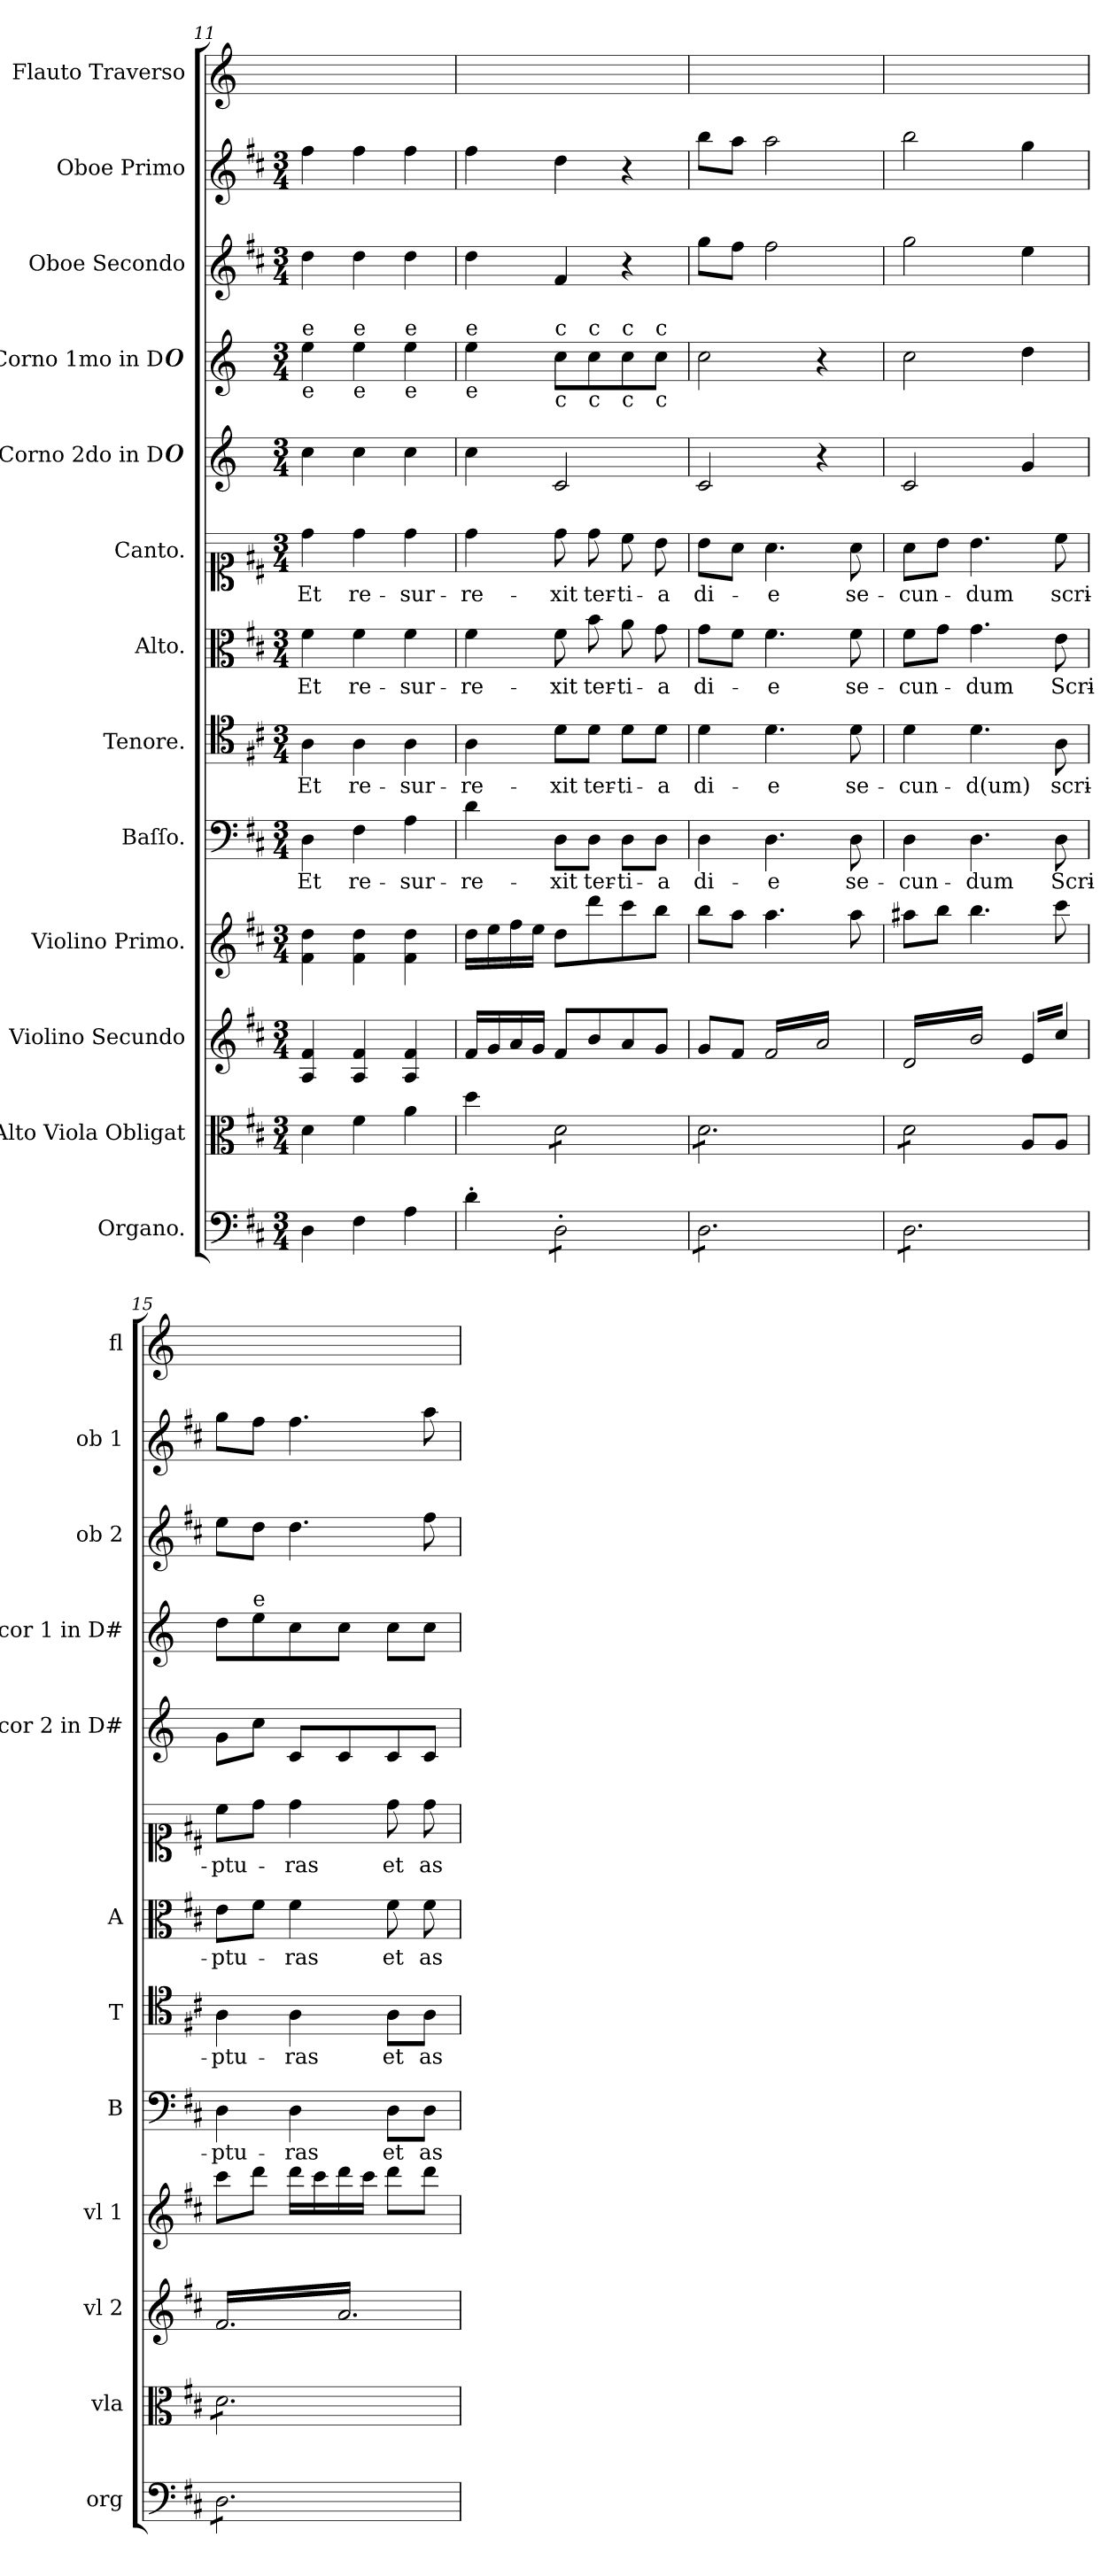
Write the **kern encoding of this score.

**kern	**kern	**dynam	**kern	**dynam	**kern	**dynam	**kern	**text	**kern	**text	**kern	**text	**kern	**text	**kern	**kern	**kern	**kern	**kern
*part13	*part12	*part12	*part11	*part11	*part10	*part10	*part9	*part9	*part8	*part8	*part7	*part7	*part6	*part6	*part5	*part4	*part3	*part2	*part1
*staff13	*staff12	*staff12	*staff11	*staff11	*staff10	*staff10	*staff9	*staff9	*staff8	*staff8	*staff7	*staff7	*staff6	*staff6	*staff5	*staff4	*staff3	*staff2	*staff1
*I"Organo.	*I"Alto Viola Obligat	*	*I"Violino Secundo	*	*I"Violino Primo.	*	*I"Baſſo.	*	*I"Tenore.	*	*I"Alto.	*	*I"Canto.	*	*I"Corno 2do in D#	*I"Corno 1mo in D#	*I"Oboe Secondo	*I"Oboe Primo	*I"Flauto Traverso
*I'org	*I'vla	*	*I'vl 2	*	*I'vl 1	*	*I'B	*	*I'T	*	*I'A	*	*	*	*I'cor 2 in D#	*I'cor 1 in D#	*I'ob 2	*I'ob 1	*I'fl
*clefF4	*clefC3	*	*clefG2	*	*clefG2	*	*clefF4	*	*clefC4	*	*clefC3	*	*clefC1	*	*clefG2	*clefG2	*clefG2	*clefG2	*clefG2
*	*	*	*	*	*	*	*	*	*	*	*	*	*	*	*ITrd6c10	*ITrd6c10	*	*	*
*k[f#c#]	*k[f#c#]	*	*k[f#c#]	*	*k[f#c#]	*	*k[f#c#]	*	*k[f#c#]	*	*k[f#c#]	*	*k[f#c#]	*	*k[f#c#]	*k[f#c#]	*k[f#c#]	*k[f#c#]	*
*D:	*D:	*	*D:	*	*D:	*	*D:	*	*D:	*	*D:	*	*D:	*	*	*	*D:	*D:	*
*M3/4	*M3/4	*	*M3/4	*	*M3/4	*	*M3/4	*	*M3/4	*	*M3/4	*	*M3/4	*	*M3/4	*M3/4	*M3/4	*M3/4	*
=11	=11	=11	=11	=11	=11	=11	=11	=11	=11	=11	=11	=11	=11	=11	=11	=11	=11	=11	=11
!	!	!	!	!	!	!	!	!	!	!	!	!	!	!	!	!LO:TX:b:t=e	!	!	!
!	!	!	!	!	!	!	!	!	!	!	!	!	!	!	!	!LO:TX:a:t=e	!	!	!
!	!	!LO:DY:a	!	!LO:DY:b	!	!LO:DY:b	!	!	!	!	!	!	!	!	!	!	!	!	!
4D\	4d\	for	4A/ 4f#/	for	4f#\ 4dd\	for	4D\	Et	4A\	Et	4f#\	Et	4dd\	Et	4d\	4f#\	4dd\	4ff#\	2.ryy
!	!	!	!	!	!	!	!	!	!	!	!	!	!	!	!	!LO:TX:b:t=e	!	!	!
!	!	!	!	!	!	!	!	!	!	!	!	!	!	!	!	!LO:TX:a:t=e	!	!	!
4F#\	4f#\	.	4A/ 4f#/	.	4f#\ 4dd\	.	4F#\	re-	4A\	re-	4f#\	re-	4dd\	re-	4d\	4f#\	4dd\	4ff#\	.
!	!	!	!	!	!	!	!	!	!	!	!	!	!	!	!	!LO:TX:b:t=e	!	!	!
!	!	!	!	!	!	!	!	!	!	!	!	!	!	!	!	!LO:TX:a:t=e	!	!	!
4A\	4a\	.	4A/ 4f#/	.	4f#\ 4dd\	.	4A\	-sur-	4A\	-sur-	4f#\	-sur-	4dd\	-sur-	4d\	4f#\	4dd\	4ff#\	.
=12	=12	=12	=12	=12	=12	=12	=12	=12	=12	=12	=12	=12	=12	=12	=12	=12	=12	=12	=12
!	!	!	!	!	!	!	!	!	!	!	!	!	!	!	!	!LO:TX:b:t=e	!	!	!
!	!	!	!	!	!	!	!	!	!	!	!	!	!	!	!	!LO:TX:a:t=e	!	!	!
4d'\	4dd\	.	16f#/LL	.	16dd\LL	.	4d\	-re-	4A\	-re-	4f#\	-re-	4dd\	-re-	4d\	4f#\	4dd\	4ff#\	2.ryy
.	.	.	16g/	.	16ee\	.	.	.	.	.	.	.	.	.	.	.	.	.	.
.	.	.	16a/	.	16ff#\	.	.	.	.	.	.	.	.	.	.	.	.	.	.
.	.	.	16g/JJ	.	16ee\JJ	.	.	.	.	.	.	.	.	.	.	.	.	.	.
!	!	!	!	!	!	!	!	!	!	!	!	!	!	!	!	!LO:TX:b:t=c	!	!	!
!	!	!	!	!	!	!	!	!	!	!	!	!	!	!	!	!LO:TX:a:t=c	!	!	!
!LO:TX:a:t=....	!	!	!	!	!	!	!	!	!	!	!	!	!	!	!	!	!	!	!
*tremolo	*	*	*	*	*	*	*	*	*	*	*	*	*	*	*	*	*	*	*
*	*tremolo	*	*	*	*	*	*	*	*	*	*	*	*	*	*	*	*	*	*
8D'\L	8d\L	.	8f#/L	.	8dd\L	.	8D\L	-xit	8d\L	-xit	8f#\	-xit	8dd\	-xit	2D/	8d\L	4f#/	4dd\	.
!	!	!	!	!	!	!	!	!	!	!	!	!	!	!	!	!LO:TX:b:t=c	!	!	!
!	!	!	!	!	!	!	!	!	!	!	!	!	!	!	!	!LO:TX:a:t=c	!	!	!
8D'\	8d\	.	8b/	.	8ddd\	.	8D\J	ter-	8d\J	ter-	8b\	ter-	8dd\	ter-	.	8d\	.	.	.
!	!	!	!	!	!	!	!	!	!	!	!	!	!	!	!	!LO:TX:b:t=c	!	!	!
!	!	!	!	!	!	!	!	!	!	!	!	!	!	!	!	!LO:TX:a:t=c	!	!	!
8D'\	8d\	.	8a/	.	8ccc#\	.	8D\L	-ti-	8d\L	-ti-	8a\	-ti-	8cc#\	-ti-	.	8d\	4r	4r	.
!	!	!	!	!	!	!	!	!	!	!	!	!	!	!	!	!LO:TX:b:t=c	!	!	!
!	!	!	!	!	!	!	!	!	!	!	!	!	!	!	!	!LO:TX:a:t=c	!	!	!
8D'\J	8d\J	.	8g/J	.	8bb\J	.	8D\J	-a	8d\J	-a	8g\	-a	8b\	-a	.	8d\J	.	.	.
=13	=13	=13	=13	=13	=13	=13	=13	=13	=13	=13	=13	=13	=13	=13	=13	=13	=13	=13	=13
8D\L	8d\L	.	8g/L	.	8bb\L	.	4D\	di-	4d\	di-	8g\L	di-	8b\L	di-	2D/	2d\	8gg\L	8bb\L	2.ryy
8D\	8d\	.	8f#/J	.	8aa\J	.	.	.	.	.	8f#\J	.	8a\J	.	.	.	8ff#\J	8aa\J	.
*	*	*	*tremolo	*	*	*	*	*	*	*	*	*	*	*	*	*	*	*	*
8D\	8d\	.	16f#/LL	.	4.aa\	.	4.D\	-e	4.d\	-e	4.f#\	-e	4.a\	-e	.	.	2ff#\	2aa\	.
.	.	.	16a/	.	.	.	.	.	.	.	.	.	.	.	.	.	.	.	.
8D\	8d\	.	16f#/	.	.	.	.	.	.	.	.	.	.	.	.	.	.	.	.
.	.	.	16a/	.	.	.	.	.	.	.	.	.	.	.	.	.	.	.	.
8D\	8d\	.	16f#/	.	.	.	.	.	.	.	.	.	.	.	4r	4r	.	.	.
.	.	.	16a/	.	.	.	.	.	.	.	.	.	.	.	.	.	.	.	.
8D\J	8d\J	.	16f#/	.	8aa\	.	8D\	se-	8d\	se-	8f#\	se-	8a\	se-	.	.	.	.	.
.	.	.	16a/JJ	.	.	.	.	.	.	.	.	.	.	.	.	.	.	.	.
=14	=14	=14	=14	=14	=14	=14	=14	=14	=14	=14	=14	=14	=14	=14	=14	=14	=14	=14	=14
8D\L	8d\L	.	16d/LL	.	8aa#X\L	.	4D\	-cun-	4d\	-cun-	8f#\L	-cun-	8a\L	-cun-	2D/	2d\	2gg\	2bb\	2.ryy
.	.	.	16b/	.	.	.	.	.	.	.	.	.	.	.	.	.	.	.	.
8D\	8d\	.	16d/	.	8bb\J	.	.	.	.	.	8g\J	.	8b\J	.	.	.	.	.	.
.	.	.	16b/	.	.	.	.	.	.	.	.	.	.	.	.	.	.	.	.
8D\	8d\	.	16d/	.	4.bb\	.	4.D\	-dum	4.d\	-d(um)	4.g\	-dum	4.b\	-dum	.	.	.	.	.
.	.	.	16b/	.	.	.	.	.	.	.	.	.	.	.	.	.	.	.	.
8D\	8d\J	.	16d/	.	.	.	.	.	.	.	.	.	.	.	.	.	.	.	.
*	*Xtremolo	*	*	*	*	*	*	*	*	*	*	*	*	*	*	*	*	*	*
.	.	.	16b/JJ	.	.	.	.	.	.	.	.	.	.	.	.	.	.	.	.
8D\	8A/L	.	16e/LL	.	.	.	.	.	.	.	.	.	.	.	4A/	4e\	4ee\	4gg\	.
.	.	.	16cc#/	.	.	.	.	.	.	.	.	.	.	.	.	.	.	.	.
8D\J	8A/J	.	16e/	.	8ccc#\	.	8D\	Scri-	8A\	scri-	8e\	Scri-	8cc#\	scri-	.	.	.	.	.
.	.	.	16cc#/JJ	.	.	.	.	.	.	.	.	.	.	.	.	.	.	.	.
=15	=15	=15	=15	=15	=15	=15	=15	=15	=15	=15	=15	=15	=15	=15	=15	=15	=15	=15	=15
*	*tremolo	*	*	*	*	*	*	*	*	*	*	*	*	*	*	*	*	*	*
8D\L	8d\L	.	16f#/LL	.	8ccc#\L	.	4D\	-ptu-	4A\	-ptu-	8e\L	-ptu-	8cc#\L	-ptu-	8A\L	8e\L	8ee\L	8gg\L	2.ryy
.	.	.	16a/	.	.	.	.	.	.	.	.	.	.	.	.	.	.	.	.
!	!	!	!	!	!	!	!	!	!	!	!	!	!	!	!	!LO:TX:a:t=e	!	!	!
8D\	8d\	.	16f#/	.	8ddd\J	.	.	.	.	.	8f#\J	.	8dd\J	.	8d\J	8f#\	8dd\J	8ff#\J	.
.	.	.	16a/	.	.	.	.	.	.	.	.	.	.	.	.	.	.	.	.
8D\	8d\	.	16f#/	.	16ddd\LL	.	4D\	-ras	4A\	-ras	4f#\	-ras	4dd\	-ras	8D/L	8d\	4.dd\	4.ff#\	.
.	.	.	16a/	.	16ccc#\	.	.	.	.	.	.	.	.	.	.	.	.	.	.
8D\	8d\	.	16f#/	.	16ddd\	.	.	.	.	.	.	.	.	.	8D/	8d\J	.	.	.
.	.	.	16a/	.	16ccc#\JJ	.	.	.	.	.	.	.	.	.	.	.	.	.	.
8D\	8d\	.	16f#/	.	8ddd\L	.	8D\L	et	8A\L	et	8f#\	et	8dd\	et	8D/	8d\L	.	.	.
.	.	.	16a/	.	.	.	.	.	.	.	.	.	.	.	.	.	.	.	.
8D\J	8d\J	.	16f#/	.	8ddd\J	.	8D\J	as-	8A\J	as-	8f#\	as-	8dd\	as-	8D/J	8d\J	8ff#\	8aa\	.
*	*Xtremolo	*	*	*	*	*	*	*	*	*	*	*	*	*	*	*	*	*	*
*Xtremolo	*	*	*	*	*	*	*	*	*	*	*	*	*	*	*	*	*	*	*
.	.	.	16a/JJ	.	.	.	.	.	.	.	.	.	.	.	.	.	.	.	.
*	*	*	*Xtremolo	*	*	*	*	*	*	*	*	*	*	*	*	*	*	*	*
.	.	.	.	.	.	.	.	.	.	.	.	.	.	.	.	.	.	.	.
.	.	.	.	.	.	.	.	.	.	.	.	.	.	.	.	.	.	.	.
.	.	.	.	.	.	.	.	.	.	.	.	.	.	.	.	.	.	.	.
.	.	.	.	.	.	.	.	.	.	.	.	.	.	.	.	.	.	.	.
.	.	.	.	.	.	.	.	.	.	.	.	.	.	.	.	.	.	.	.
.	.	.	.	.	.	.	.	.	.	.	.	.	.	.	.	.	.	.	.
=	=	=	=	=	=	=	=	=	=	=	=	=	=	=	=	=	=	=	=
*-	*-	*-	*-	*-	*-	*-	*-	*-	*-	*-	*-	*-	*-	*-	*-	*-	*-	*-	*-
